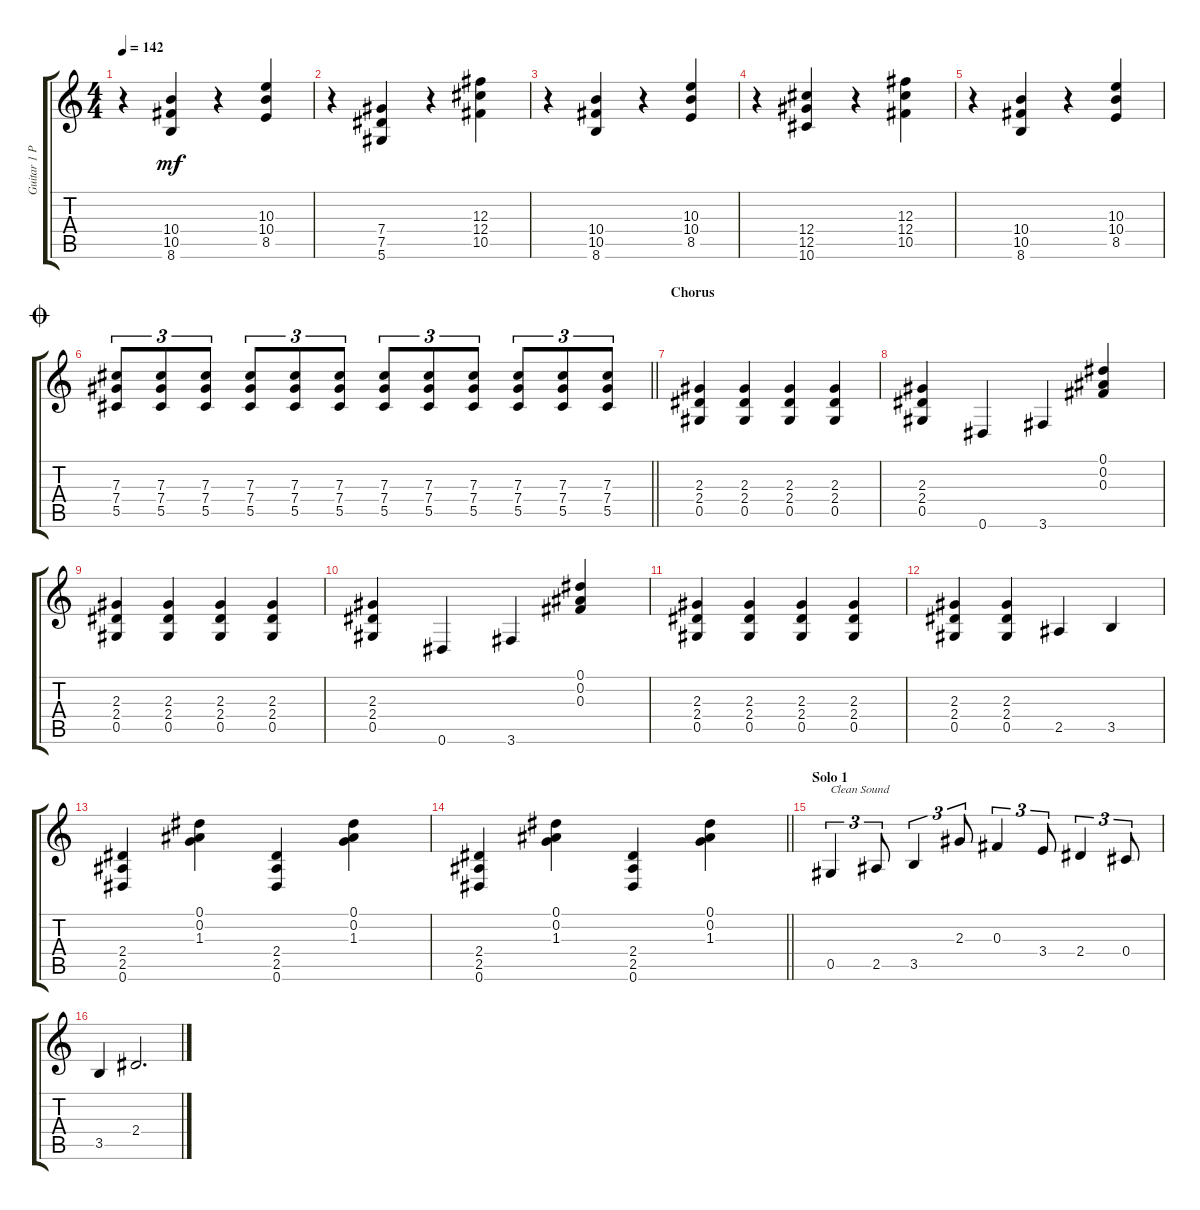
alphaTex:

\track ("Guitar 1 Peter Baumann" "Guitar 1 P") {instrument distortionguitar}
\staff {score tabs}
\tuning (Eb4 Bb3 Gb3 Db3 Ab2 Eb2) {hide}
\ts (4 4)
\tempo 142
\clef g2
\ks c
r.4{dy mf} (10.4 10.5 8.6).4 r.4 (10.3 10.4 8.5).4 |
r.4 (7.4 7.5 5.6).4 r.4 (12.3 12.4 10.5).4 |
r.4 (10.4 10.5 8.6).4 r.4 (10.3 10.4 8.5).4 |
r.4 (12.4 12.5 10.6).4 r.4 (12.3 12.4 10.5).4 |
r.4 (10.4 10.5 8.6).4 r.4 (10.3 10.4 8.5).4 |
\jump coda
\barLineRight lightlight
(7.3 7.4 5.5).8{tu (3 2)} (7.3 7.4 5.5).8{tu (3 2)} (7.3 7.4 5.5).8{tu (3 2)} (7.3 7.4 5.5).8{tu (3 2)} (7.3 7.4 5.5).8{tu (3 2)} (7.3 7.4 5.5).8{tu (3 2)} (7.3 7.4 5.5).8{tu (3 2)} (7.3 7.4 5.5).8{tu (3 2)} (7.3 7.4 5.5).8{tu (3 2)} (7.3 7.4 5.5).8{tu (3 2)} (7.3 7.4 5.5).8{tu (3 2)} (7.3 7.4 5.5).8{tu (3 2)} |
\section ("" "Chorus")
(2.3 2.4 0.5).4 (2.3 2.4 0.5).4 (2.3 2.4 0.5).4 (2.3 2.4 0.5).4 |
(2.3 2.4 0.5).4 0.6.4 3.6.4 (0.1 0.2 0.3).4 |
(2.3 2.4 0.5).4 (2.3 2.4 0.5).4 (2.3 2.4 0.5).4 (2.3 2.4 0.5).4 |
(2.3 2.4 0.5).4 0.6.4 3.6.4 (0.1 0.2 0.3).4 |
(2.3 2.4 0.5).4 (2.3 2.4 0.5).4 (2.3 2.4 0.5).4 (2.3 2.4 0.5).4 |
(2.3 2.4 0.5).4 (2.3 2.4 0.5).4 2.5.4 3.5.4 |
(2.4 2.5 0.6).4 (0.1 0.2 1.3).4 (2.4 2.5 0.6).4 (0.1 0.2 1.3).4 |
\barLineRight lightlight
(2.4 2.5 0.6).4 (0.1 0.2 1.3).4 (2.4 2.5 0.6).4 (0.1 0.2 1.3).4 |
\section ("" "Solo 1")
0.5.4{tu (3 2) txt "Clean Sound" instrument overdrivenguitar} 2.5.8{tu (3 2)} 3.5.4{tu (3 2)} 2.3.8{tu (3 2)} 0.3.4{tu (3 2)} 3.4.8{tu (3 2)} 2.4.4{tu (3 2)} 0.4.8{tu (3 2)} |
3.5.4 2.4.2{d}
